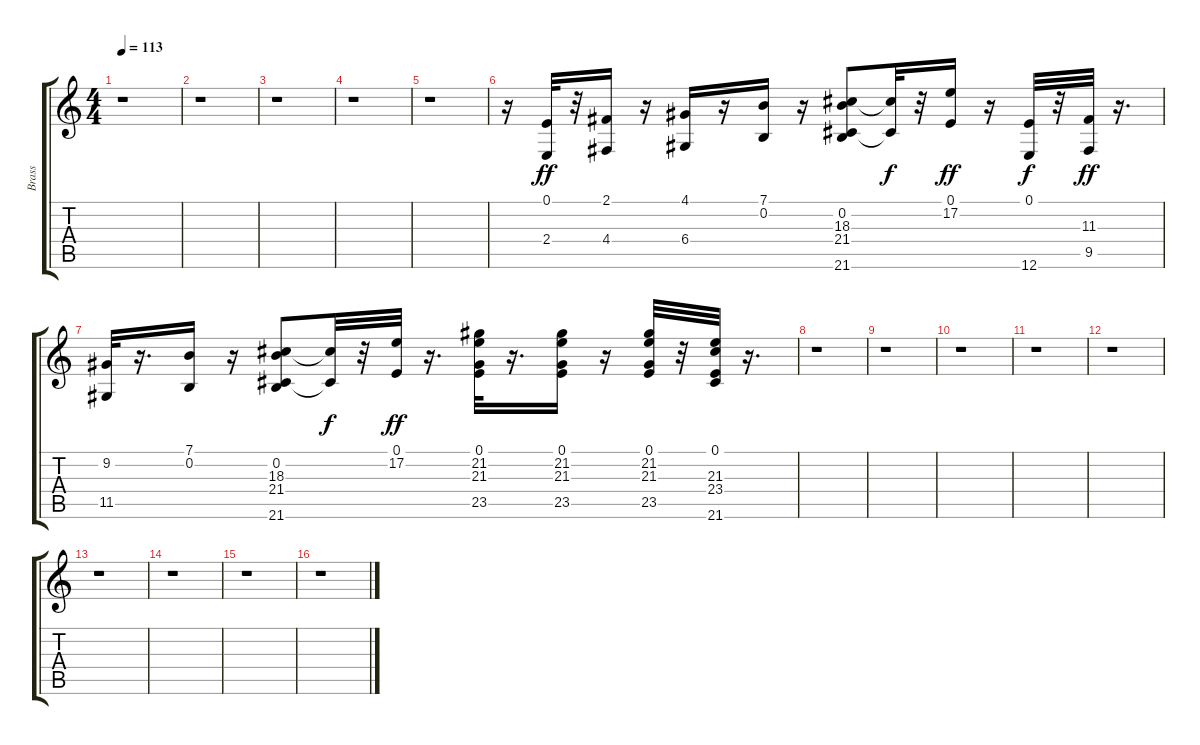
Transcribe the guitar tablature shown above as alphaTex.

\track ("Brass   " "Brass   ") {instrument brasssection}
\staff {score tabs}
\tuning (E4 B3 G3 D3 A2 E2) {hide}
\ts (4 4)
\tempo 113
\clef g2
\ks c
r.1{dy mp} |
r.1 |
r.1 |
r.1 |
r.1 |
r.16 (0.1 2.4).32{dy ff} r.32 (2.1 4.4).16 r.16 (4.1 6.4).16 r.16 (7.1 0.2).16 r.16 (0.2 18.3 21.4 21.6).8 (18.3{t} 21.6{t}).32{dy f} r.32 (0.1 17.2).16{dy ff} r.16 (0.1 12.6).32{dy f} r.32 (11.3 9.5).32{dy ff} r.16{d} |
(9.2 11.5).32 r.16{d} (7.1 0.2).16 r.16 (0.2 18.3 21.4 21.6).8 (18.3{t} 21.6{t}).32{dy f} r.32 (0.1 17.2).32{dy ff} r.16{d} (0.1 21.2 21.3 23.5).32 r.16{d} (0.1 21.2 21.3 23.5).16 r.16 (0.1 21.2 21.3 23.5).32 r.32 (0.1 21.3 23.4 21.6).32 r.16{d} |
r.1 |
r.1 |
r.1 |
r.1 |
r.1 |
r.1 |
r.1 |
r.1 |
r.1
